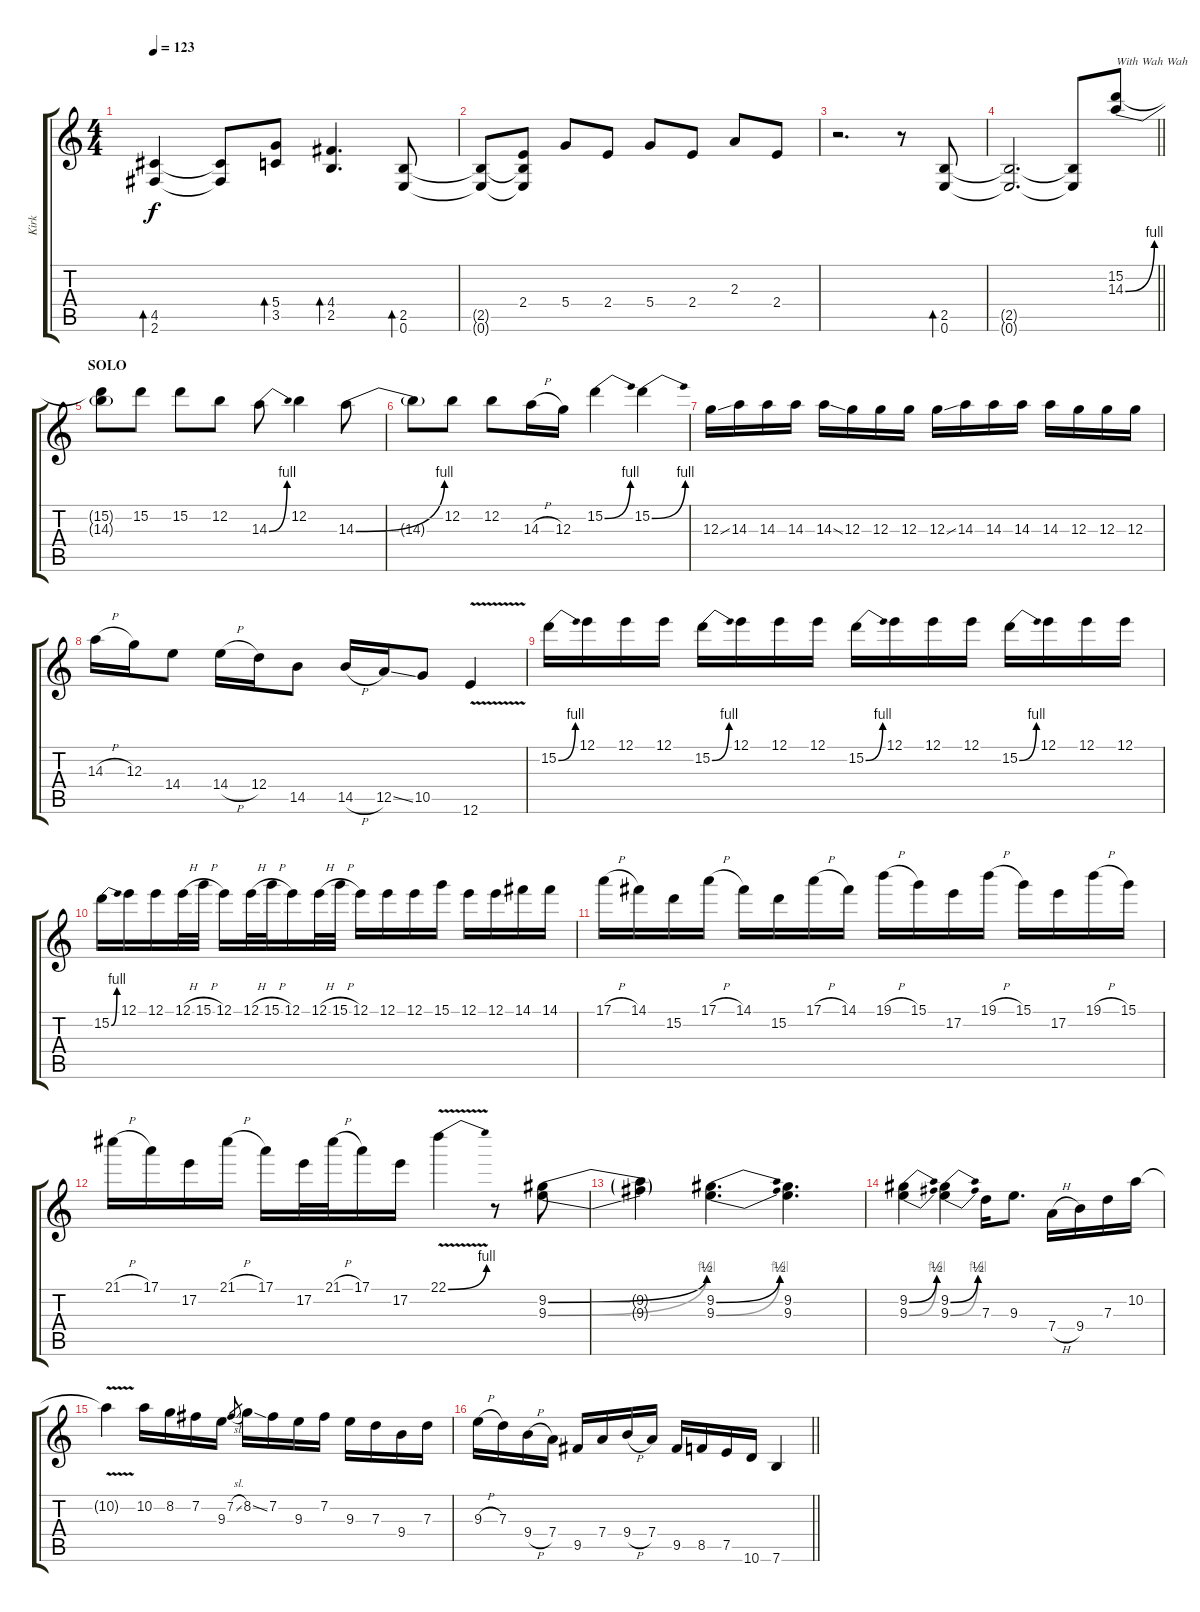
\track ("Kirk" "Kirk") {instrument distortionguitar}
\staff {score tabs}
\tuning (E4 B3 G3 D3 A2 E2) {hide}
\ts (4 4)
\tempo 123
\clef g2
\ks c
(4.5 2.6).4{bd 60 dy f} (4.5{t} 2.6{t}).8 (5.4 3.5).8{bd 30} (4.4 2.5).4{d bd 30} (2.5 0.6).8{bd 30} |
(2.5{t} 0.6{t}).8 (2.4 2.5{t} 0.6{t}).8 5.4.8 2.4.8 5.4.8 2.4.8 2.3.8 2.4.8 |
r.2{d} r.8 (2.5 0.6).8{bd 60} |
\barLineRight lightlight
(2.5{t} 0.6{t}).2{d} (2.5{t} 0.6{t}).8 (15.2 14.3{be (bend 0 0 60 4)}).8{txt "With Wah Wah"} |
\section ("" "SOLO")
(15.2{t} 14.3{t}).8 15.2.8 15.2.8 12.2.8 14.3{be (bend 0 0 60 4)}.8 12.2.4 14.3{be (bend 0 0 60 4)}.8 |
14.3{t}.8 12.2.8 12.2.8 14.3{h}.16 12.3.16 15.2{be (bend 0 0 60 4)}.4 15.2{be (bend 0 0 60 4)}.4 |
12.3{ss}.16 14.3.16 14.3.16 14.3.16 14.3{ss}.16 12.3.16 12.3.16 12.3.16 12.3{ss}.16 14.3.16 14.3.16 14.3.16 14.3.16 12.3.16 12.3.16 12.3.16 |
14.3{h}.16 12.3.16 14.4.8 14.4{h}.16 12.4.16 14.5.8 14.5{h}.16 12.5{ss}.16 10.5.8 12.6{v}.4 |
15.2{be (bend 0 0 60 4)}.16 12.1.16 12.1.16 12.1.16 15.2{be (bend 0 0 60 4)}.16 12.1.16 12.1.16 12.1.16 15.2{be (bend 0 0 60 4)}.16 12.1.16 12.1.16 12.1.16 15.2{be (bend 0 0 60 4)}.16 12.1.16 12.1.16 12.1.16 |
15.2{be (bend 0 0 60 4)}.16 12.1.16 12.1.16 12.1{h}.32 15.1{h}.32 12.1.16 12.1{h}.32 15.1{h}.32 12.1.16 12.1{h}.32 15.1{h}.32 12.1.16 12.1.16 12.1.16 15.1.16 12.1.16 12.1.16 14.1.16 14.1.16 |
17.1{h}.16 14.1.16 15.2.16 17.1{h}.16 14.1.16 15.2.16 17.1{h}.16 14.1.16 19.1{h}.16 15.1.16 17.2.16 19.1{h}.16 15.1.16 17.2.16 19.1{h}.16 15.1.16 |
21.1{h}.16 17.1.16 17.2.16 21.1{h}.16 17.1.16 17.2.32 21.1{h}.32 17.1.16 17.2.16 22.1{be (bend 0 0 60 4) v}.4 r.8 (9.2{be (bend 0 0 60 2)} 9.3{be (bend 0 0 60 4)}).8 |
(9.2{t} 9.3{t}).4 (9.2{be (bend 0 0 60 2)} 9.3{be (bend 0 0 60 4)}).4{d} (9.2 9.3).4{d} |
(9.2{be (bend 0 0 60 2)} 9.3{be (bend 0 0 60 4)}).4 (9.2{be (bend 0 0 60 2)} 9.3{be (bend 0 0 60 4)}).4 7.3.16 9.3.8{d} 7.4{h}.16 9.4.16 7.3.16 10.2.16 |
10.2{v t}.4 10.2.16 8.2.16 7.2.16 9.3.16 7.2{sl}.8{gr} 8.2{ss}.16 7.2.16 9.3.16 7.2.16 9.3.16 7.3.16 9.4.16 7.3.16 |
\barLineRight lightlight
9.3{h}.16 7.3.16 9.4{h}.16 7.4.16 9.5.16 7.4.16 9.4{h}.16 7.4.16 9.5.16 8.5.16 7.5.16 10.6.16 7.6.4
